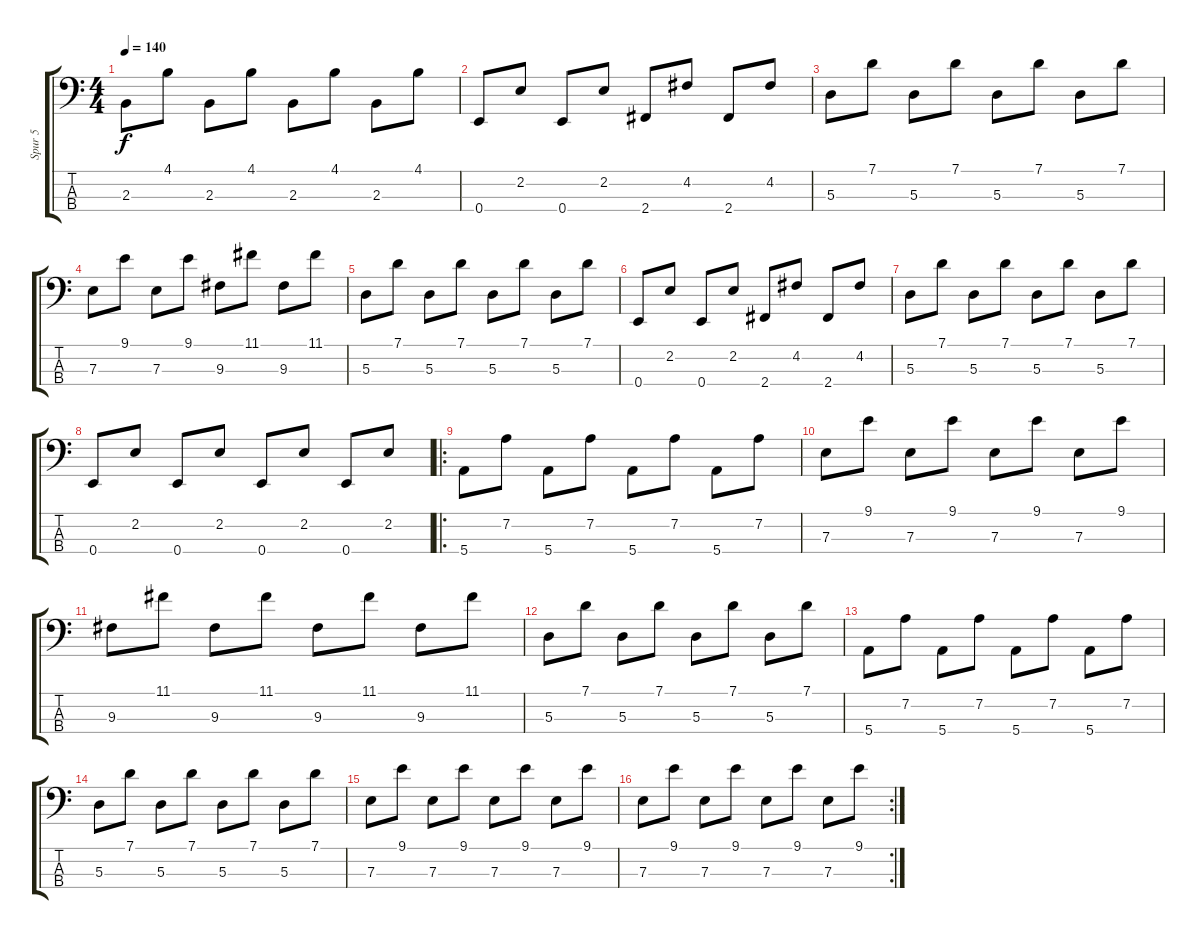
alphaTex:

\track ("Spur 5" "Spur 5") {instrument electricbassfinger}
\staff {score tabs}
\tuning (G2 D2 A1 E1) {hide}
\ts (4 4)
\tempo 140
\clef f4
\ks c
2.3.8{dy f} 4.1.8 2.3.8 4.1.8 2.3.8 4.1.8 2.3.8 4.1.8 |
0.4.8 2.2.8 0.4.8 2.2.8 2.4.8 4.2.8 2.4.8 4.2.8 |
5.3.8 7.1.8 5.3.8 7.1.8 5.3.8 7.1.8 5.3.8 7.1.8 |
7.3.8 9.1.8 7.3.8 9.1.8 9.3.8 11.1.8 9.3.8 11.1.8 |
5.3.8 7.1.8 5.3.8 7.1.8 5.3.8 7.1.8 5.3.8 7.1.8 |
0.4.8 2.2.8 0.4.8 2.2.8 2.4.8 4.2.8 2.4.8 4.2.8 |
5.3.8 7.1.8 5.3.8 7.1.8 5.3.8 7.1.8 5.3.8 7.1.8 |
0.4.8 2.2.8 0.4.8 2.2.8 0.4.8 2.2.8 0.4.8 2.2.8 |
\ro
5.4.8 7.2.8 5.4.8 7.2.8 5.4.8 7.2.8 5.4.8 7.2.8 |
7.3.8 9.1.8 7.3.8 9.1.8 7.3.8 9.1.8 7.3.8 9.1.8 |
9.3.8 11.1.8 9.3.8 11.1.8 9.3.8 11.1.8 9.3.8 11.1.8 |
5.3.8 7.1.8 5.3.8 7.1.8 5.3.8 7.1.8 5.3.8 7.1.8 |
5.4.8 7.2.8 5.4.8 7.2.8 5.4.8 7.2.8 5.4.8 7.2.8 |
5.3.8 7.1.8 5.3.8 7.1.8 5.3.8 7.1.8 5.3.8 7.1.8 |
7.3.8 9.1.8 7.3.8 9.1.8 7.3.8 9.1.8 7.3.8 9.1.8 |
\rc 2
7.3.8 9.1.8 7.3.8 9.1.8 7.3.8 9.1.8 7.3.8 9.1.8
